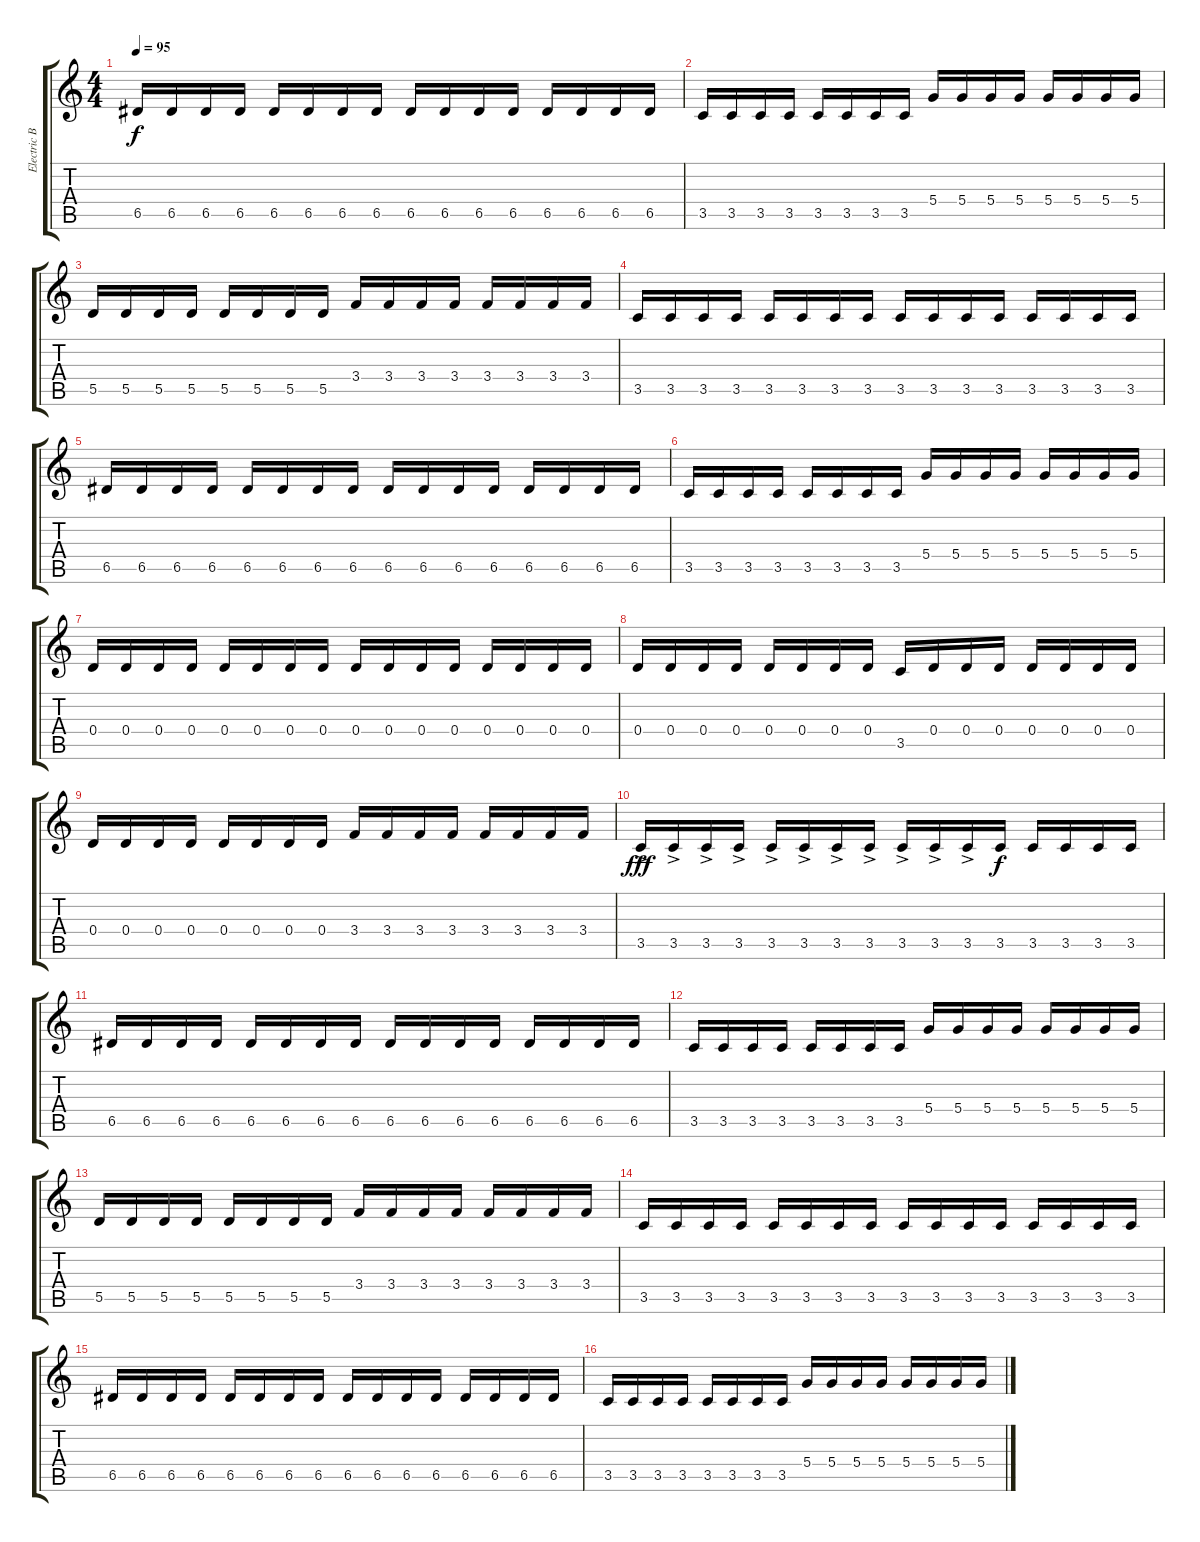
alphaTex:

\track ("Electric Bass (finger)" "Electric B") {instrument electricbassfinger}
\staff {score tabs}
\tuning (E4 B3 G3 D3 A2 E2) {hide}
\ts (4 4)
\tempo 95
\clef g2
\ks c
6.5.16{dy f} 6.5.16 6.5.16 6.5.16 6.5.16 6.5.16 6.5.16 6.5.16 6.5.16 6.5.16 6.5.16 6.5.16 6.5.16 6.5.16 6.5.16 6.5.16 |
3.5.16 3.5.16 3.5.16 3.5.16 3.5.16 3.5.16 3.5.16 3.5.16 5.4.16 5.4.16 5.4.16 5.4.16 5.4.16 5.4.16 5.4.16 5.4.16 |
5.5.16 5.5.16 5.5.16 5.5.16 5.5.16 5.5.16 5.5.16 5.5.16 3.4.16 3.4.16 3.4.16 3.4.16 3.4.16 3.4.16 3.4.16 3.4.16 |
3.5.16 3.5.16 3.5.16 3.5.16 3.5.16 3.5.16 3.5.16 3.5.16 3.5.16 3.5.16 3.5.16 3.5.16 3.5.16 3.5.16 3.5.16 3.5.16 |
6.5.16 6.5.16 6.5.16 6.5.16 6.5.16 6.5.16 6.5.16 6.5.16 6.5.16 6.5.16 6.5.16 6.5.16 6.5.16 6.5.16 6.5.16 6.5.16 |
3.5.16 3.5.16 3.5.16 3.5.16 3.5.16 3.5.16 3.5.16 3.5.16 5.4.16 5.4.16 5.4.16 5.4.16 5.4.16 5.4.16 5.4.16 5.4.16 |
0.4.16 0.4.16 0.4.16 0.4.16 0.4.16 0.4.16 0.4.16 0.4.16 0.4.16 0.4.16 0.4.16 0.4.16 0.4.16 0.4.16 0.4.16 0.4.16 |
0.4.16 0.4.16 0.4.16 0.4.16 0.4.16 0.4.16 0.4.16 0.4.16 3.5.16 0.4.16 0.4.16 0.4.16 0.4.16 0.4.16 0.4.16 0.4.16 |
0.4.16 0.4.16 0.4.16 0.4.16 0.4.16 0.4.16 0.4.16 0.4.16 3.4.16{balance 3} 3.4.16 3.4.16 3.4.16 3.4.16 3.4.16{balance 10} 3.4.16 3.4.16 |
3.5{ac}.16{dy fff balance 5} 3.5{ac}.16 3.5{ac}.16 3.5{ac}.16 3.5{ac}.16{balance 10} 3.5{ac}.16 3.5{ac}.16 3.5{ac}.16 3.5{ac}.16 3.5{ac}.16 3.5{ac}.16 3.5.16{dy f} 3.5.16 3.5.16 3.5.16 3.5.16 |
6.5.16 6.5.16 6.5.16 6.5.16 6.5.16 6.5.16 6.5.16 6.5.16 6.5.16 6.5.16 6.5.16 6.5.16 6.5.16 6.5.16 6.5.16 6.5.16 |
3.5.16 3.5.16 3.5.16 3.5.16 3.5.16 3.5.16 3.5.16 3.5.16 5.4.16 5.4.16 5.4.16 5.4.16 5.4.16 5.4.16 5.4.16 5.4.16 |
5.5.16 5.5.16 5.5.16 5.5.16 5.5.16 5.5.16 5.5.16 5.5.16 3.4.16 3.4.16 3.4.16 3.4.16 3.4.16 3.4.16 3.4.16 3.4.16 |
3.5.16 3.5.16 3.5.16 3.5.16 3.5.16 3.5.16 3.5.16 3.5.16 3.5.16 3.5.16 3.5.16 3.5.16 3.5.16 3.5.16 3.5.16 3.5.16 |
6.5.16 6.5.16 6.5.16 6.5.16 6.5.16 6.5.16 6.5.16 6.5.16 6.5.16 6.5.16 6.5.16 6.5.16 6.5.16 6.5.16 6.5.16 6.5.16 |
3.5.16 3.5.16 3.5.16 3.5.16 3.5.16 3.5.16 3.5.16 3.5.16 5.4.16 5.4.16 5.4.16 5.4.16 5.4.16 5.4.16 5.4.16 5.4.16
